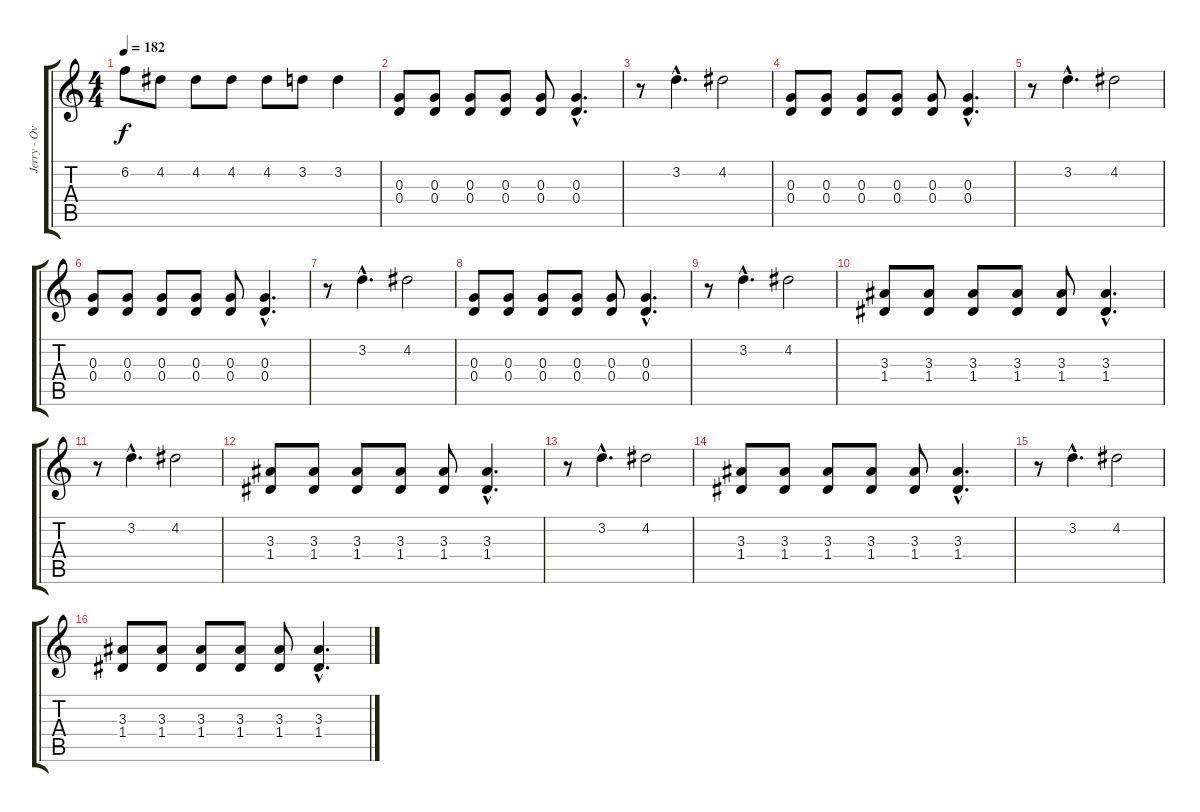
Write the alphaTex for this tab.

\track ("Jerry - Overdriven" "Jerry - Ov") {instrument overdrivenguitar}
\staff {score tabs}
\tuning (E4 B3 G3 D3 A2 E2) {hide}
\ts (4 4)
\tempo 182
\clef g2
\ks c
6.2.8{dy f} 4.2.8 4.2.8 4.2.8 4.2.8 3.2.8 3.2.4 |
(0.3 0.4).8 (0.3 0.4).8 (0.3 0.4).8 (0.3 0.4).8 (0.3 0.4).8 (0.3{hac} 0.4{hac}).4{d} |
r.8 3.2{hac}.4{d} 4.2.2 |
(0.3 0.4).8 (0.3 0.4).8 (0.3 0.4).8 (0.3 0.4).8 (0.3 0.4).8 (0.3{hac} 0.4{hac}).4{d} |
r.8 3.2{hac}.4{d} 4.2.2 |
(0.3 0.4).8 (0.3 0.4).8 (0.3 0.4).8 (0.3 0.4).8 (0.3 0.4).8 (0.3{hac} 0.4{hac}).4{d} |
r.8 3.2{hac}.4{d} 4.2.2 |
(0.3 0.4).8 (0.3 0.4).8 (0.3 0.4).8 (0.3 0.4).8 (0.3 0.4).8 (0.3{hac} 0.4{hac}).4{d} |
r.8 3.2{hac}.4{d} 4.2.2 |
(3.3 1.4).8 (3.3 1.4).8 (3.3 1.4).8 (3.3 1.4).8 (3.3 1.4).8 (3.3{hac} 1.4{hac}).4{d} |
r.8 3.2{hac}.4{d} 4.2.2 |
(3.3 1.4).8 (3.3 1.4).8 (3.3 1.4).8 (3.3 1.4).8 (3.3 1.4).8 (3.3{hac} 1.4{hac}).4{d} |
r.8 3.2{hac}.4{d} 4.2.2 |
(3.3 1.4).8 (3.3 1.4).8 (3.3 1.4).8 (3.3 1.4).8 (3.3 1.4).8 (3.3{hac} 1.4{hac}).4{d} |
r.8 3.2{hac}.4{d} 4.2.2 |
(3.3 1.4).8 (3.3 1.4).8 (3.3 1.4).8 (3.3 1.4).8 (3.3 1.4).8 (3.3{hac} 1.4{hac}).4{d}
